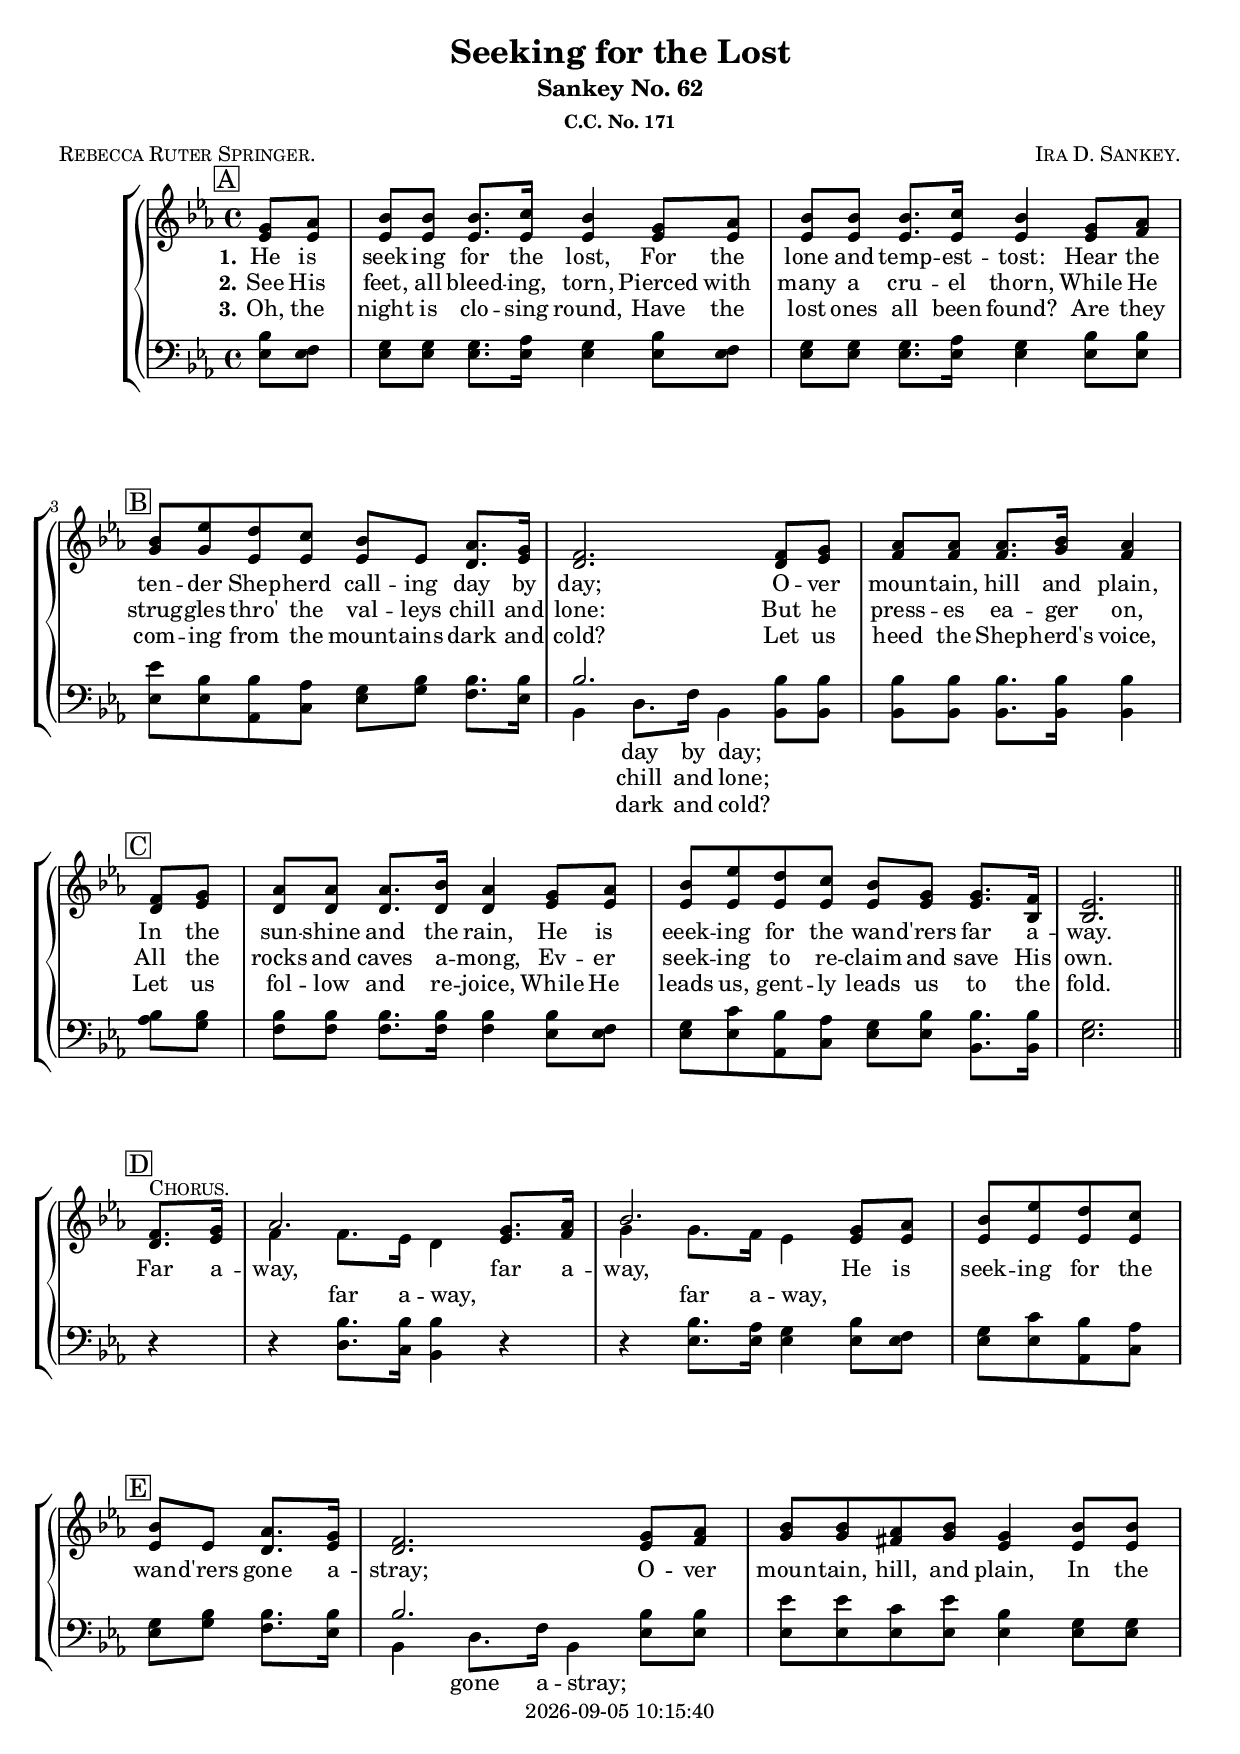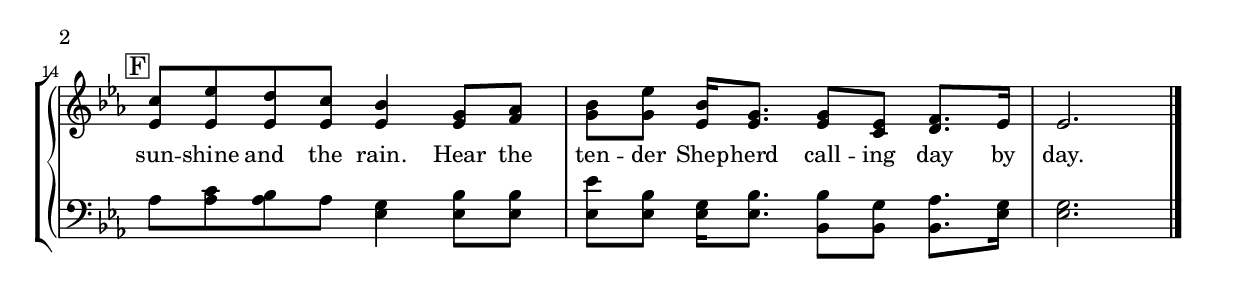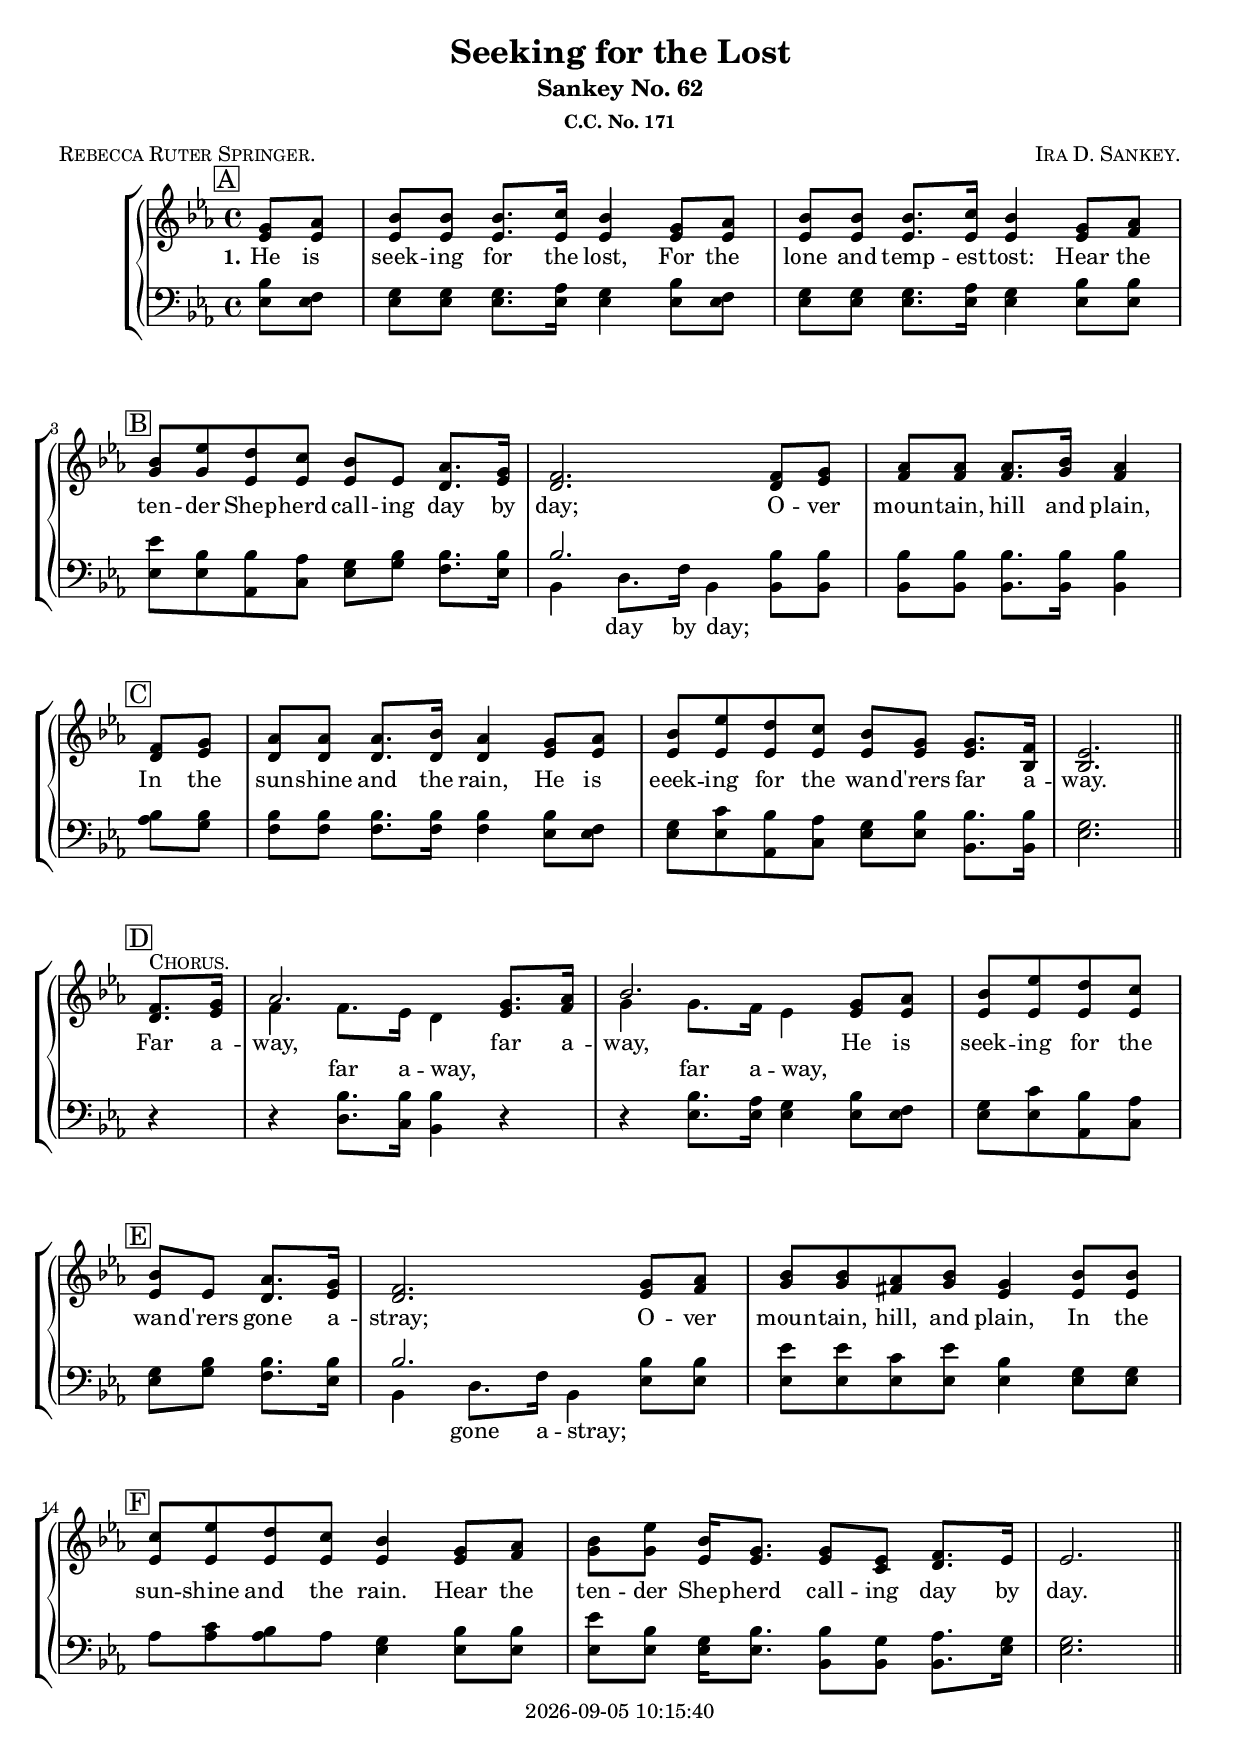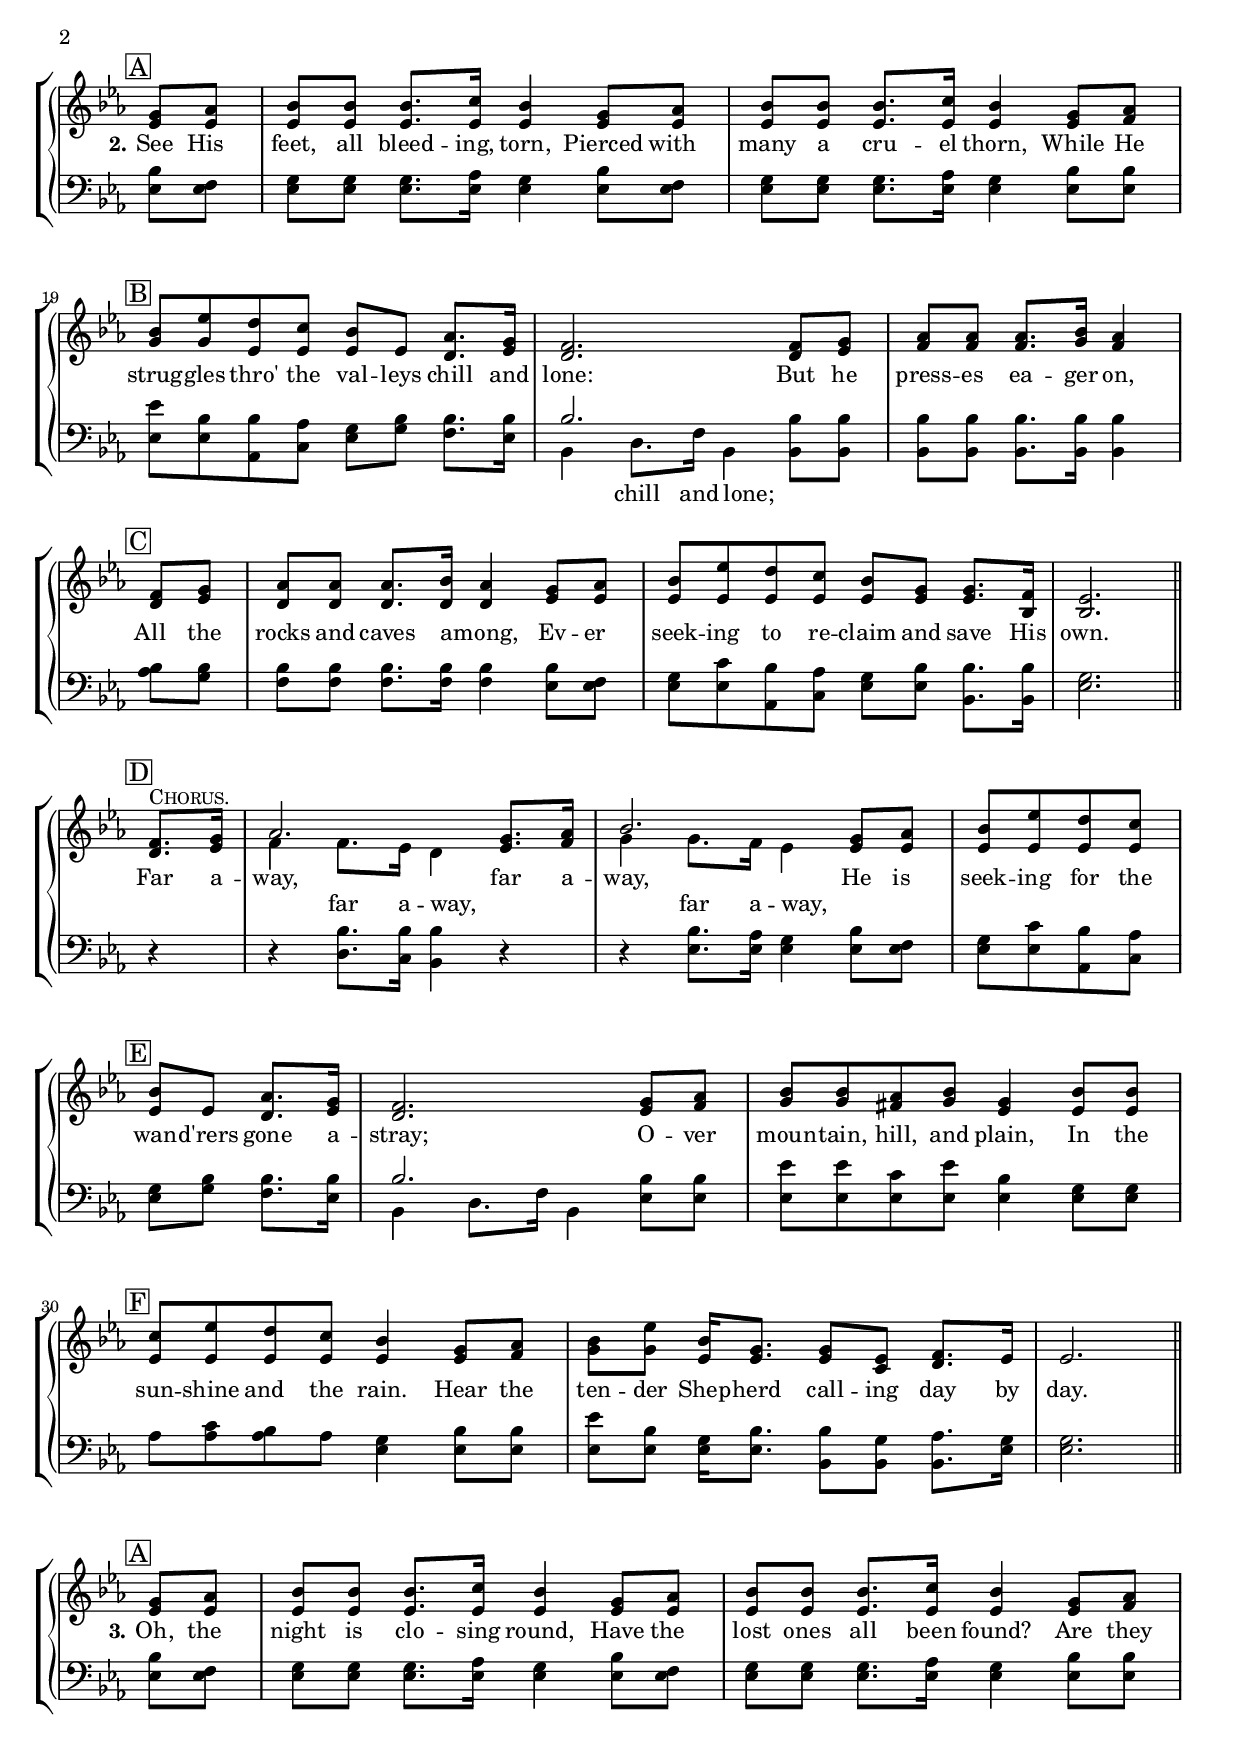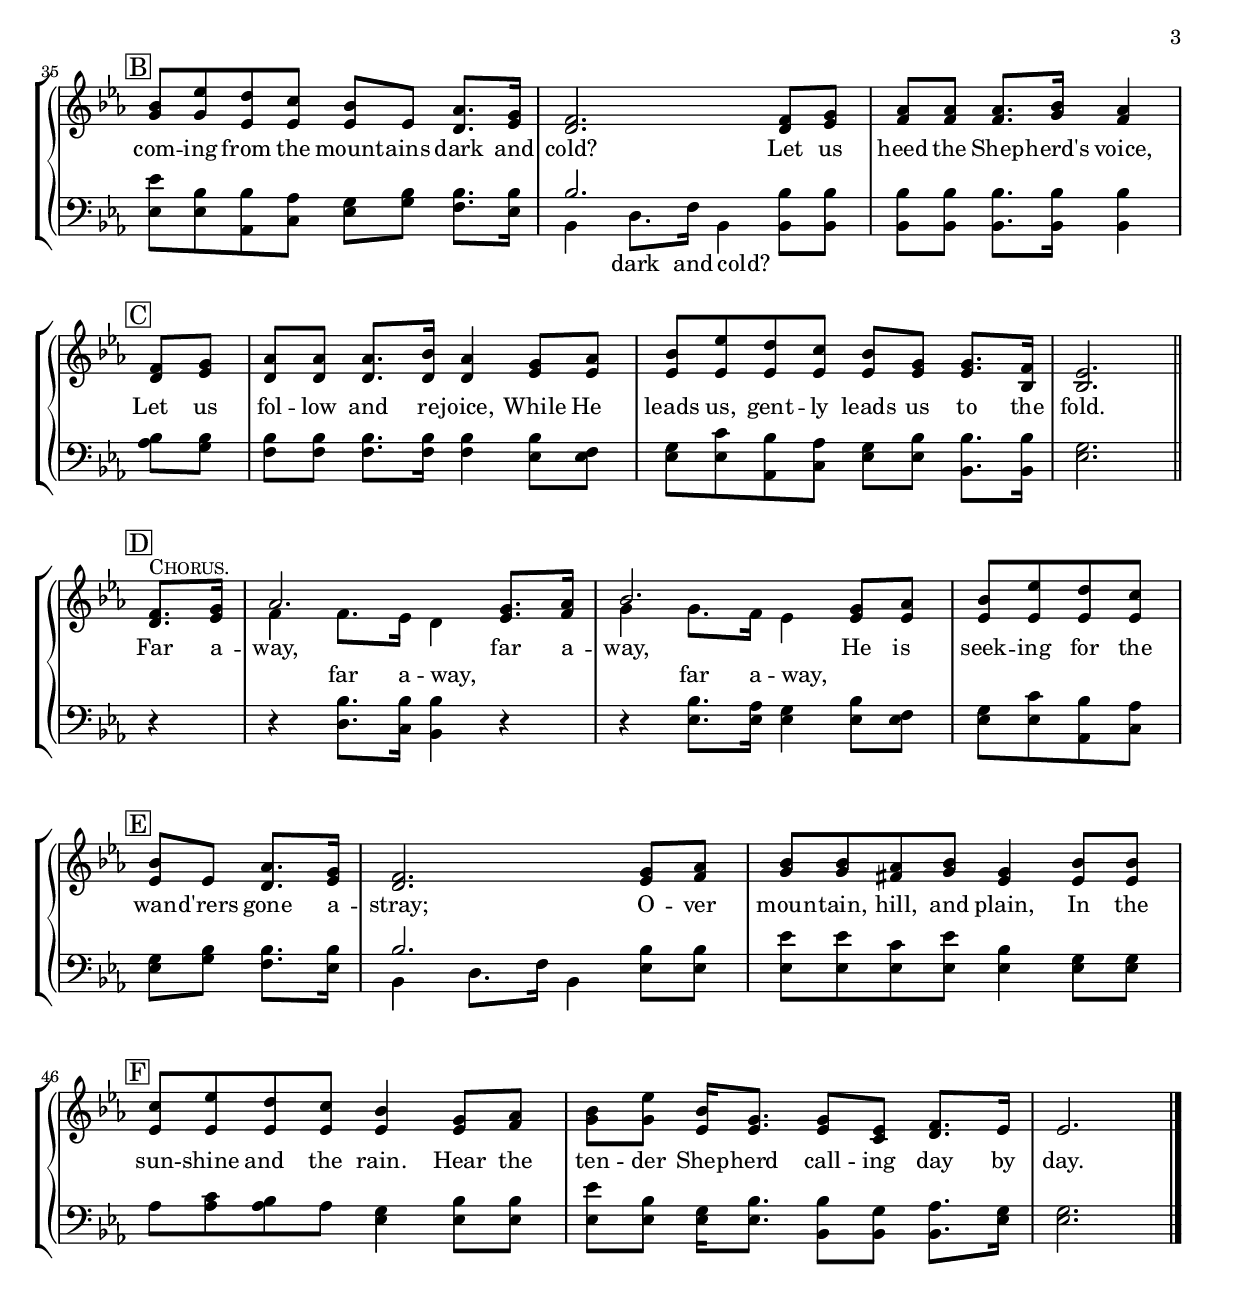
\version "2.22.0"

\include "articulate.ly"

today = #(strftime "%Y-%m-%d %H:%M:%S" (localtime (current-time)))

\header {
% centered at top
%  dedication  = "dedication"
  title       = "Seeking for the Lost"
  subtitle    = "Sankey No. 62"
  subsubtitle = "C.C. No. 171"
%  instrument  = "instrument"
  
% arrangement of following lines:
%
%  poet    composer
%  meter   arranger
%  piece       opus

  composer    = \markup\smallCaps "Ira D. Sankey."
%  arranger    = "arranger"
%  opus        = "opus"

  poet        = \markup\smallCaps "Rebecca Ruter Springer."

% centered at bottom
% tagline     = "tagline" % default lilypond version
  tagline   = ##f
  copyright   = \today
}

#(set-global-staff-size 18)

global = {
  \key ees \major
  \time 4/4
  \partial 4
}

RehearsalTrack = {
% \set Score.currentBarNumber = #5
% \mark \markup { \circle "1a" }
  \mark \markup { \box "A" } s4 s1*2     \break
  \mark \markup { \box "B" } s1*2 s2.    \break
  \mark \markup { \box "C" } s4 s1*2 s2. \break
  \mark \markup { \box "D" } s4 s1*2 s2  \break
  \mark \markup { \box "E" } s2 s1*2     \break
  \mark \markup { \box "F" } s1*2 s2.    \break
}

soprano = \relative {
  g'8 aes
  bes8 bes bes8. c16 bes4 g8 aes
  bes8 8 8. c16 bes4 g8 aes
  bes8 ees d c bes ees, aes8. g16 % B
  f2. f8 g
  aes8 8 8. bes16 aes4 \bar "|" \break \partial 4 f8 g
  aes8 aes aes8. bes16 aes4 g8 aes % C
  bes8 ees d c bes g g8. f16
  ees2. \bar "||" \break \partial 4 f8.^\markup\smallCaps Chorus. g16
  aes2. g8. aes16 % D
  bes2. g8 aes
  bes8 ees d c \bar "|" \break \partial 2 bes8 ees, aes8. g16
  f2. g8 aes
  bes8 8 aes bes g4 bes8 bes
  c8 ees d c bes4 g8 aes % E
  bes8 ees bes16 g8. g8 ees8 f8. ees16
  ees2.
}

alto = \relative {
  ees'8 ees
  ees8 8 8. 16 4 8 8
  ees8 8 8. 16 4 8 f
  g8 g ees ees ees ees d8. ees16 % B
  d2. 8 ees
  f8 8 8. g16 f4 d8 ees
  d8 8 8. 16 4 ees8 ees % C
  ees8 8 8 8 8 8 8. bes16
  bes2. d8. ees16
  f4 8. ees16 d4 ees8. f16 % D
  g4 g8. f16 ees4 8 8
  ees8 8 8 8 8 8 d8. ees16
  d2. ees8 f % E
  g8 g fis g ees4 8 8
  ees8 8 8 8 4 8 f % F
  g8 g ees16 8. 8 c d8. ees16
  ees2.
}

tenor = \relative {
  bes8 f
  g8 8 8. aes16 g4 bes8 f
  g8 8 8. aes16 g4 bes8 8
  ees8 bes bes aes g bes bes8. bes16 % B
  bes2. 8 8
  bes8 8 8. 16 4 8 8
  bes8 8 8. 16 4 8 f % C
  g8 c bes aes g bes bes8. 16
  g2. r4
  r4 bes8. 16 4 r % D
  r4 bes8. aes16 g4 bes8 f
  g8 c bes aes
  g8 bes bes8. 16
  bes2. 8 8 % E
  ees8 8 c ees bes4 g8 8
  aes8 c bes aes g4 bes8 bes % F
  ees8 bes g16 bes8. 8 g aes8. g16
  g2.
  
}

bass= \relative {
  ees8 ees
  ees8 8 8. 16 4 8 8
  ees8 8 8. 16 4 8 8
  ees8 ees aes, c ees g f8. ees16 % B
  bes4 d8. f16 bes,4 8 8
  bes8 8 8. 16 4 aes'8 g
  f8 8 8. 16 4 ees8 ees % C
  ees8 ees aes, c ees ees bes8. 16
  ees2. r4
  r4 d8. c16 bes4 r % D
  r4 ees8. 16 4 8 8
  ees8 ees aes, c ees g f8. ees16
  bes4 d8. f16 bes,4 ees8 ees % E
  ees8 8 8 8 4 8 8
  aes8 8 8 8 ees4 8 8 % F
  ees8 8 16 8. bes8 8 8. ees16
  ees2.
}

chorus = \lyricmode {
  Far a -- way, far a -- way,
  He is seek -- ing for the wan -- d'rers gone a -- stray;
  O -- ver moun -- tain, hill, and plain,
  In the sun -- shine and the rain.
  Hear the ten -- der Shep -- herd call -- ing day by day.
}

altoWords = \lyricmode {
  _ _ _ _ _ _ _ _ _ _
  _ _ _ _ _ _ _ _ _ _
  _ _ _ _ _ _ _ _ _ _
  _ _ _ _ _ _ _ _ _ _
  _ _ _ _ _ _ _ _ _ _
  _ _ _
  far a -- way,
  _ _ _
  far a -- way,
  _ _ _ _ _ _ _ _ _ _
  _ _ _ _ _ _ _ _ _ _
  _ _ _ _ _ _ _ _ _ _
  _ _ _ _ _ _
}

bassWordsOne = \lyricmode {
  _ _ _ _ _ _ _ _ _ _
  _ _ _ _ _ _ _ _ _ _
  _ _ _ _ _
  day by day;
  _ _ _ _ _ _ _ _ _ _
  _ _ _ _ _ _ _ _ _ _
  _ _ _ _ _ _ _ _ _ _
  _ _ _ _ _ _ _ _ _ _
  _ _
  gone a -- stray;
  _ _ _ _ _ _ _ _ _ _
  _ _ _ _ _ _ _ _ _ _
  _ _ _ _ _
}

bassWordsTwo = \lyricmode {
  _ _ _ _ _ _ _ _ _ _
  _ _ _ _ _ _ _ _ _ _
  _ _ _ _ _
  chill and lone;
  _ _ _ _ _ _ _ _ _ _
  _ _ _ _ _ _ _ _ _ _
  _ _ _ _ _ _ _ _ _ _
  _ _ _ _ _ _ _ _ _ _
  _ _
  _ _ _
  _ _ _ _ _ _ _ _ _ _
  _ _ _ _ _ _ _ _ _ _
  _ _ _ _ _
}

bassWordsThree = \lyricmode {
  _ _ _ _ _ _ _ _ _ _
  _ _ _ _ _ _ _ _ _ _
  _ _ _ _ _
  dark and cold?
  _ _ _ _ _ _ _ _ _ _
  _ _ _ _ _ _ _ _ _ _
  _ _ _ _ _ _ _ _ _ _
  _ _ _ _ _ _ _ _ _ _
  _ _
  _ _ _
  _ _ _ _ _ _ _ _ _ _
  _ _ _ _ _ _ _ _ _ _
  _ _ _ _ _
}

wordsOne = \lyricmode {
  \set stanza = "1."
  He is seek -- ing for the lost,
  For the lone and temp -- est -- tost:
  Hear the ten -- der Shep -- herd call -- ing day by day;
  O -- ver moun -- tain, hill and plain,
  In the sun -- shine and the rain,
  He is eeek -- ing for the wan -- d'rers far a -- way.
}
  
wordsTwo = \lyricmode {
  \set stanza = "2."
  See His feet, all bleed -- ing, torn,
  Pierced with many a cru -- el thorn,
  While He strug -- gles thro' the val -- leys chill and lone:
  But he press -- es ea -- ger on,
  All the rocks and caves a -- mong,
  Ev -- er seek -- ing to re -- claim and save His own.
}
  
wordsThree = \lyricmode {
  \set stanza = "3."
  Oh, the night is clo -- sing round,
  Have the lost ones all been found?
  Are they com -- ing from the mount -- ains dark and cold?
  Let us heed the Shep -- herd's voice,
  Let us fol -- low and re -- joice,
  While He leads us, gent -- ly leads us to the fold.
}
  
wordsMidiSop = \lyricmode {
  \set stanza = "1."
  "He " "is " seek "ing " "for " "the " "lost, "
  "\nFor " "the " "lone " "and " temp est "tost: "
  "\nHear " "the " ten "der " Shep "herd " call "ing " "day " "by " "day; "
  "\nO" "ver " moun "tain, " "hill " "and " "plain, "
  "\nIn " "the " sun "shine " "and " "the " "rain, "
  "\nHe " "is " eeek "ing " "for " "the " wan "d'rers " "far " a "way. "
  "\nFar " a "way, " "far " a "way, "
  "\nHe " "is " seek "ing " "for " "the " wan "d'rers " "gone " a "stray; "
  "\nO" "ver " moun "tain, " "hill, " "and " "plain, "
  "\nIn " "the " sun "shine " "and " "the " "rain. "
  "\nHear " "the " ten "der " Shep "herd " call "ing " "day " "by " "day. "

  \set stanza = "2."
  "\nSee " "His " "feet, " "all " bleed "ing, " "torn, "
  "\nPierced " "with " "many " "a " cru "el " "thorn, "
  "\nWhile " "He " strug "gles " "thro' " "the " val "leys " "chill " "and " "lone: "
  "\nBut " "he " press "es " ea "ger " "on, "
  "\nAll " "the " "rocks " "and " "caves " a "mong, "
  "\nEv" "er " seek "ing " "to " re "claim " "and " "save " "His " "own. "
  "\nFar " a "way, " "far " a "way, "
  "\nHe " "is " seek "ing " "for " "the " wan "d'rers " "gone " a "stray; "
  "\nO" "ver " moun "tain, " "hill, " "and " "plain, "
  "\nIn " "the " sun "shine " "and " "the " "rain. "
  "\nHear " "the " ten "der " Shep "herd " call "ing " "day " "by " "day. "

  \set stanza = "3."
  "\nOh, " "the " "night " "is " clo "sing " "round, "
  "\nHave " "the " "lost " "ones " "all " "been " "found? "
  "\nAre " "they " com "ing " "from " "the " mount "ains " "dark " "and " "cold? "
  "\nLet " "us " "heed " "the " Shep "herd's " "voice, "
  "\nLet " "us " fol "low " "and " re "joice, "
  "\nWhile " "He " "leads " "us, " gent "ly " "leads " "us " "to " "the " "fold. "
  "\nFar " a "way, " "far " a "way, "
  "\nHe " "is " seek "ing " "for " "the " wan "d'rers " "gone " a "stray; "
  "\nO" "ver " moun "tain, " "hill, " "and " "plain, "
  "\nIn " "the " sun "shine " "and " "the " "rain. "
  "\nHear " "the " ten "der " Shep "herd " call "ing " "day " "by " "day. "
}
  
wordsMidiAlto = \lyricmode {
  \set stanza = "1."
  "He " "is " seek "ing " "for " "the " "lost, "
  "\nFor " "the " "lone " "and " temp est "tost: "
  "\nHear " "the " ten "der " Shep "herd " call "ing " "day " "by " "day; "
  "\nO" "ver " moun "tain, " "hill " "and " "plain, "
  "\nIn " "the " sun "shine " "and " "the " "rain, "
  "\nHe " "is " eeek "ing " "for " "the " wan "d'rers " "far " a "way. "
  "\nFar " a "way, " "far " a "way, "
  "\nFar " a "way, " "far " a "way, "
  "\nHe " "is " seek "ing " "for " "the " wan "d'rers " "gone " a "stray; "
  "\nO" "ver " moun "tain, " "hill, " "and " "plain, "
  "\nIn " "the " sun "shine " "and " "the " "rain. "
  "\nHear " "the " ten "der " Shep "herd " call "ing " "day " "by " "day. "

  \set stanza = "2."
  "\nSee " "His " "feet, " "all " bleed "ing, " "torn, "
  "\nPierced " "with " "many " "a " cru "el " "thorn, "
  "\nWhile " "He " strug "gles " "thro' " "the " val "leys " "chill " "and " "lone: "
  "\nBut " "he " press "es " ea "ger " "on, "
  "\nAll " "the " "rocks " "and " "caves " a "mong, "
  "\nEv" "er " seek "ing " "to " re "claim " "and " "save " "His " "own. "
  "\nFar " a "way, " "far " a "way, "
  "\nFar " a "way, " "far " a "way, "
  "\nHe " "is " seek "ing " "for " "the " wan "d'rers " "gone " a "stray; "
  "\nO" "ver " moun "tain, " "hill, " "and " "plain, "
  "\nIn " "the " sun "shine " "and " "the " "rain. "
  "\nHear " "the " ten "der " Shep "herd " call "ing " "day " "by " "day. "

  \set stanza = "3."
  "\nOh, " "the " "night " "is " clo "sing " "round, "
  "\nHave " "the " "lost " "ones " "all " "been " "found? "
  "\nAre " "they " com "ing " "from " "the " mount "ains " "dark " "and " "cold? "
  "\nLet " "us " "heed " "the " Shep "herd's " "voice, "
  "\nLet " "us " fol "low " "and " re "joice, "
  "\nWhile " "He " "leads " "us, " gent "ly " "leads " "us " "to " "the " "fold. "
  "\nFar " a "way, " "far " a "way, "
  "\nFar " a "way, " "far " a "way, "
  "\nHe " "is " seek "ing " "for " "the " wan "d'rers " "gone " a "stray; "
  "\nO" "ver " moun "tain, " "hill, " "and " "plain, "
  "\nIn " "the " sun "shine " "and " "the " "rain. "
  "\nHear " "the " ten "der " Shep "herd " call "ing " "day " "by " "day. "
}
  
wordsMidiTenor = \lyricmode {
  \set stanza = "1."
  "He " "is " seek "ing " "for " "the " "lost, "
  "\nFor " "the " "lone " "and " temp est "tost: "
  "\nHear " "the " ten "der " Shep "herd " call "ing " "day " "by " "day; "
  "\nO" "ver " moun "tain, " "hill " "and " "plain, "
  "\nIn " "the " sun "shine " "and " "the " "rain, "
  "\nHe " "is " eeek "ing " "for " "the " wan "d'rers " "far " a "way. "
  "\nFar " a "way, " "far " a "way, "
  "\nHe " "is " seek "ing " "for " "the " wan "d'rers " "gone " a "stray; "
  "\nO" "ver " moun "tain, " "hill, " "and " "plain, "
  "\nIn " "the " sun "shine " "and " "the " "rain. "
  "\nHear " "the " ten "der " Shep "herd " call "ing " "day " "by " "day. "

  \set stanza = "2."
  "\nSee " "His " "feet, " "all " bleed "ing, " "torn, "
  "\nPierced " "with " "many " "a " cru "el " "thorn, "
  "\nWhile " "He " strug "gles " "thro' " "the " val "leys " "chill " "and " "lone: "
  "\nBut " "he " press "es " ea "ger " "on, "
  "\nAll " "the " "rocks " "and " "caves " a "mong, "
  "\nEv" "er " seek "ing " "to " re "claim " "and " "save " "His " "own. "
  "\nFar " a "way, " "far " a "way, "
  "\nHe " "is " seek "ing " "for " "the " wan "d'rers " "gone " a "stray; "
  "\nO" "ver " moun "tain, " "hill, " "and " "plain, "
  "\nIn " "the " sun "shine " "and " "the " "rain. "
  "\nHear " "the " ten "der " Shep "herd " call "ing " "day " "by " "day. "

  \set stanza = "3."
  "\nOh, " "the " "night " "is " clo "sing " "round, "
  "\nHave " "the " "lost " "ones " "all " "been " "found? "
  "\nAre " "they " com "ing " "from " "the " mount "ains " "dark " "and " "cold? "
  "\nLet " "us " "heed " "the " Shep "herd's " "voice, "
  "\nLet " "us " fol "low " "and " re "joice, "
  "\nWhile " "He " "leads " "us, " gent "ly " "leads " "us " "to " "the " "fold. "
  "\nFar " a "way, " "far " a "way, "
  "\nHe " "is " seek "ing " "for " "the " wan "d'rers " "gone " a "stray; "
  "\nO" "ver " moun "tain, " "hill, " "and " "plain, "
  "\nIn " "the " sun "shine " "and " "the " "rain. "
  "\nHear " "the " ten "der " Shep "herd " call "ing " "day " "by " "day. "
}
  
wordsMidiBass = \lyricmode {
  \set stanza = "1."
  "\nHe " "is " seek "ing " "for " "the " "lost, "
  "\nFor " "the " "lone " "and " temp est "tost: "
  "\nHear " "the " ten "der " Shep "herd " call "ing " "day " "by " "day; "
  "\nday " "by " "day; "
  "\nO" "ver " moun "tain, " "hill " "and " "plain, "
  "\nIn " "the " sun "shine " "and " "the " "rain, "
  "\nHe " "is " eeek "ing " "for " "the " wan "d'rers " "far " a "way. "
  "\nFar " a "way, " "far " a "way, "
  "\nHe " "is " seek "ing " "for " "the " wan "d'rers " "gone " a "stray; "
  "\ngone " a "stray; "
  "\nO" "ver " moun "tain, " "hill, " "and " "plain, "
  "\nIn " "the " sun "shine " "and " "the " "rain. "
  "\nHear " "the " ten "der " Shep "herd " call "ing " "day " "by " "day. "

  \set stanza = "2."
  "\nSee " "His " "feet, " "all " bleed "ing, " "torn, "
  "\nPierced " "with " "many " "a " cru "el " "thorn, "
  "\nWhile " "He " strug "gles " "thro' " "the " val "leys " "chill " "and " "lone: "
  "\nchill " "and " "lone: "
  "\nBut " "he " press "es " ea "ger " "on, "
  "\nAll " "the " "rocks " "and " "caves " a "mong, "
  "\nEv" "er " seek "ing " "to " re "claim " "and " "save " "His " "own. "
  "\nFar " a "way, " "far " a "way, "
  "\nHe " "is " seek "ing " "for " "the " wan "d'rers " "gone " a "stray; "
  "\ngone " a "stray; "
  "\nO" "ver " moun "tain, " "hill, " "and " "plain, "
  "\nIn " "the " sun "shine " "and " "the " "rain. "
  "\nHear " "the " ten "der " Shep "herd " call "ing " "day " "by " "day. "

  \set stanza = "3."
  "\nOh, " "the " "night " "is " clo "sing " "round, "
  "\nHave " "the " "lost " "ones " "all " "been " "found? "
  "\nAre " "they " com "ing " "from " "the " mount "ains " "dark " "and " "cold? "
  "\ndark " "and " "cold? "
  "\nLet " "us " "heed " "the " Shep "herd's " "voice, "
  "\nLet " "us " fol "low " "and " re "joice, "
  "\nWhile " "He " "leads " "us, " gent "ly " "leads " "us " "to " "the " "fold. "
  "\nFar " a "way, " "far " a "way, "
  "\nHe " "is " seek "ing " "for " "the " wan "d'rers " "gone " a "stray; "
  "\ngone " a "stray; "
  "\nO" "ver " moun "tain, " "hill, " "and " "plain, "
  "\nIn " "the " sun "shine " "and " "the " "rain. "
  "\nHear " "the " ten "der " Shep "herd " call "ing " "day " "by " "day. "
}
  
nl = { \bar "||" \break }

\book {
  \bookOutputSuffix "repeat"
  \score {
    \context GrandStaff <<
      <<
        \new ChoirStaff <<
                                  % Joint soprano/alto staff
          \new Staff \with { printPartCombineTexts = ##f }
          <<
            \new Voice \RehearsalTrack
            \new NullVoice = "alignerS" \soprano
            \new NullVoice = "alignerA" \alto
            \new Voice = "women" \partCombine { \global \soprano \bar "|." } { \global \alto }
            \new Lyrics \lyricsto "alignerS" { \wordsOne \chorus }
            \new Lyrics \lyricsto "alignerS"   \wordsTwo
            \new Lyrics \lyricsto "alignerS"   \wordsThree
            \new Lyrics \lyricsto "alignerA" \altoWords
          >>
                                  % Joint tenor/bass staff
          \new Staff \with { printPartCombineTexts = ##f }
          <<
            \clef "bass"
            \new NullVoice = "alignerB" \bass
            \new Voice = "men" \partCombine { \global \tenor } { \global \bass }
            \new Lyrics \lyricsto "alignerB" \bassWordsOne
            \new Lyrics \lyricsto "alignerB" \bassWordsTwo
            \new Lyrics \lyricsto "alignerB" \bassWordsThree
          >>
        >>
      >>
    >>
    \layout {
      indent = 1.5\cm
      \context {
        \Staff \RemoveAllEmptyStaves
      }
    }
  }
}

\book {
  \bookOutputSuffix "single"
  \score {
%    \articulate
    \context GrandStaff <<
      <<
        \new ChoirStaff <<
                                  % Joint soprano/alto staff
          \new Staff \with { printPartCombineTexts = ##f }
          <<
            \new Voice {
               \RehearsalTrack
               \RehearsalTrack
               \RehearsalTrack
            }
            \new NullVoice = "alignerS" { \soprano \soprano \soprano }
            \new NullVoice = "alignerA" { \alto    \alto    \alto    }
            \new Voice = "women" \partCombine { \global \soprano \soprano \soprano \bar "|." }
                                               { \global \alto \nl \alto \nl \alto }
            \new Lyrics \lyricsto "alignerS" { \wordsOne   \chorus
                                              \wordsTwo   \chorus
                                              \wordsThree \chorus
                                            }
            \new Lyrics \lyricsto "alignerA" { \altoWords \altoWords \altoWords }
%            \new Lyrics \lyricsto "aligner" \wordsMidi
          >>
                                  % Joint tenor/bass staff
          \new Staff \with { printPartCombineTexts = ##f }
          <<
            \clef "bass"
            \new NullVoice = "alignerB" { \bass \bass \bass }
            \new Voice = "men" \partCombine { \global \tenor \tenor \tenor }
                                            { \global \bass \bass \bass }
            \new Lyrics \lyricsto "alignerB" { \bassWordsOne \bassWordsTwo \bassWordsThree }
          >>
        >>
      >>
    >>
    \layout {
      indent = 1.5\cm
      \context {
        \Staff \RemoveAllEmptyStaves
      }
    }
%    \midi {}
  }
}

\book {
  \bookOutputSuffix "midi-sop"
  \score {
%    \articulate
    \context GrandStaff <<
      <<
        \new ChoirStaff <<
                                  % Joint soprano/alto staff
          \new Staff \with { printPartCombineTexts = ##f }
          <<
            \new Voice {
               \RehearsalTrack
               \RehearsalTrack
               \RehearsalTrack
            }
            \new NullVoice = "alignerS" { \soprano \soprano \soprano }
            \new NullVoice = "alignerA" { \alto    \alto    \alto    }
            \new Voice = "women" \partCombine { \global \soprano \soprano \soprano \bar "|." }
                                               { \global \alto \nl \alto \nl \alto }
            \new Lyrics \lyricsto "alignerS" \wordsMidiSop
          >>
                                  % Joint tenor/bass staff
          \new Staff \with { printPartCombineTexts = ##f }
          <<
            \clef "bass"
            \new NullVoice = "alignerT" { \tenor \tenor \tenor }
            \new NullVoice = "alignerB" { \bass  \bass  \bass  }
            \new Voice = "men" \partCombine { \global \tenor \tenor \tenor }
                                            { \global \bass \bass \bass }
          >>
        >>
      >>
    >>
    \midi {}
  }
}

\book {
  \bookOutputSuffix "midi-alto"
  \score {
%    \articulate
    \context GrandStaff <<
      <<
        \new ChoirStaff <<
                                  % Joint soprano/alto staff
          \new Staff \with { printPartCombineTexts = ##f }
          <<
            \new Voice {
               \RehearsalTrack
               \RehearsalTrack
               \RehearsalTrack
            }
            \new NullVoice = "alignerS" { \soprano \soprano \soprano }
            \new NullVoice = "alignerA" { \alto    \alto    \alto    }
            \new Voice = "women" \partCombine { \global \soprano \soprano \soprano \bar "|." }
                                               { \global \alto \nl \alto \nl \alto }
            \new Lyrics \lyricsto "alignerA" \wordsMidiAlto
          >>
                                  % Joint tenor/bass staff
          \new Staff \with { printPartCombineTexts = ##f }
          <<
            \clef "bass"
            \new NullVoice = "alignerT" { \tenor \tenor \tenor }
            \new NullVoice = "alignerB" { \bass  \bass  \bass  }
            \new Voice = "men" \partCombine { \global \tenor \tenor \tenor }
                                            { \global \bass \bass \bass }
          >>
        >>
      >>
    >>
    \midi {}
  }
}

\book {
  \bookOutputSuffix "midi-tenor"
  \score {
%    \articulate
    \context GrandStaff <<
      <<
        \new ChoirStaff <<
                                  % Joint soprano/alto staff
          \new Staff \with { printPartCombineTexts = ##f }
          <<
            \new Voice {
               \RehearsalTrack
               \RehearsalTrack
               \RehearsalTrack
            }
            \new NullVoice = "alignerS" { \soprano \soprano \soprano }
            \new NullVoice = "alignerA" { \alto    \alto    \alto    }
            \new Voice = "women" \partCombine { \global \soprano \soprano \soprano \bar "|." }
                                               { \global \alto \nl \alto \nl \alto }
          >>
                                  % Joint tenor/bass staff
          \new Staff \with { printPartCombineTexts = ##f }
          <<
            \clef "bass"
            \new NullVoice = "alignerT" { \tenor \tenor \tenor }
            \new NullVoice = "alignerB" { \bass  \bass  \bass  }
            \new Voice = "men" \partCombine { \global \tenor \tenor \tenor }
                                            { \global \bass \bass \bass }
            \new Lyrics \lyricsto "alignerT" \wordsMidiTenor
          >>
        >>
      >>
    >>

    \midi {}
  }
}

\book {
  \bookOutputSuffix "midi-bass"
  \score {
%    \articulate
    \context GrandStaff <<
      <<
        \new ChoirStaff <<
                                  % Joint soprano/alto staff
          \new Staff \with { printPartCombineTexts = ##f }
          <<
            \new Voice {
               \RehearsalTrack
               \RehearsalTrack
               \RehearsalTrack
            }
            \new NullVoice = "alignerS" { \soprano \soprano \soprano }
            \new NullVoice = "alignerA" { \alto    \alto    \alto    }
            \new Voice = "women" \partCombine { \global \soprano \soprano \soprano \bar "|." }
                                               { \global \alto \nl \alto \nl \alto }
          >>
                                  % Joint tenor/bass staff
          \new Staff \with { printPartCombineTexts = ##f }
          <<
            \clef "bass"
            \new NullVoice = "alignerT" { \tenor \tenor \tenor }
            \new NullVoice = "alignerB" { \bass  \bass  \bass  }
            \new Voice = "men" \partCombine { \global \tenor \tenor \tenor }
                                            { \global \bass \bass \bass }
            \new Lyrics \lyricsto "alignerB" \wordsMidiBass
          >>
        >>
      >>
    >>
    \midi {}
  }
}
